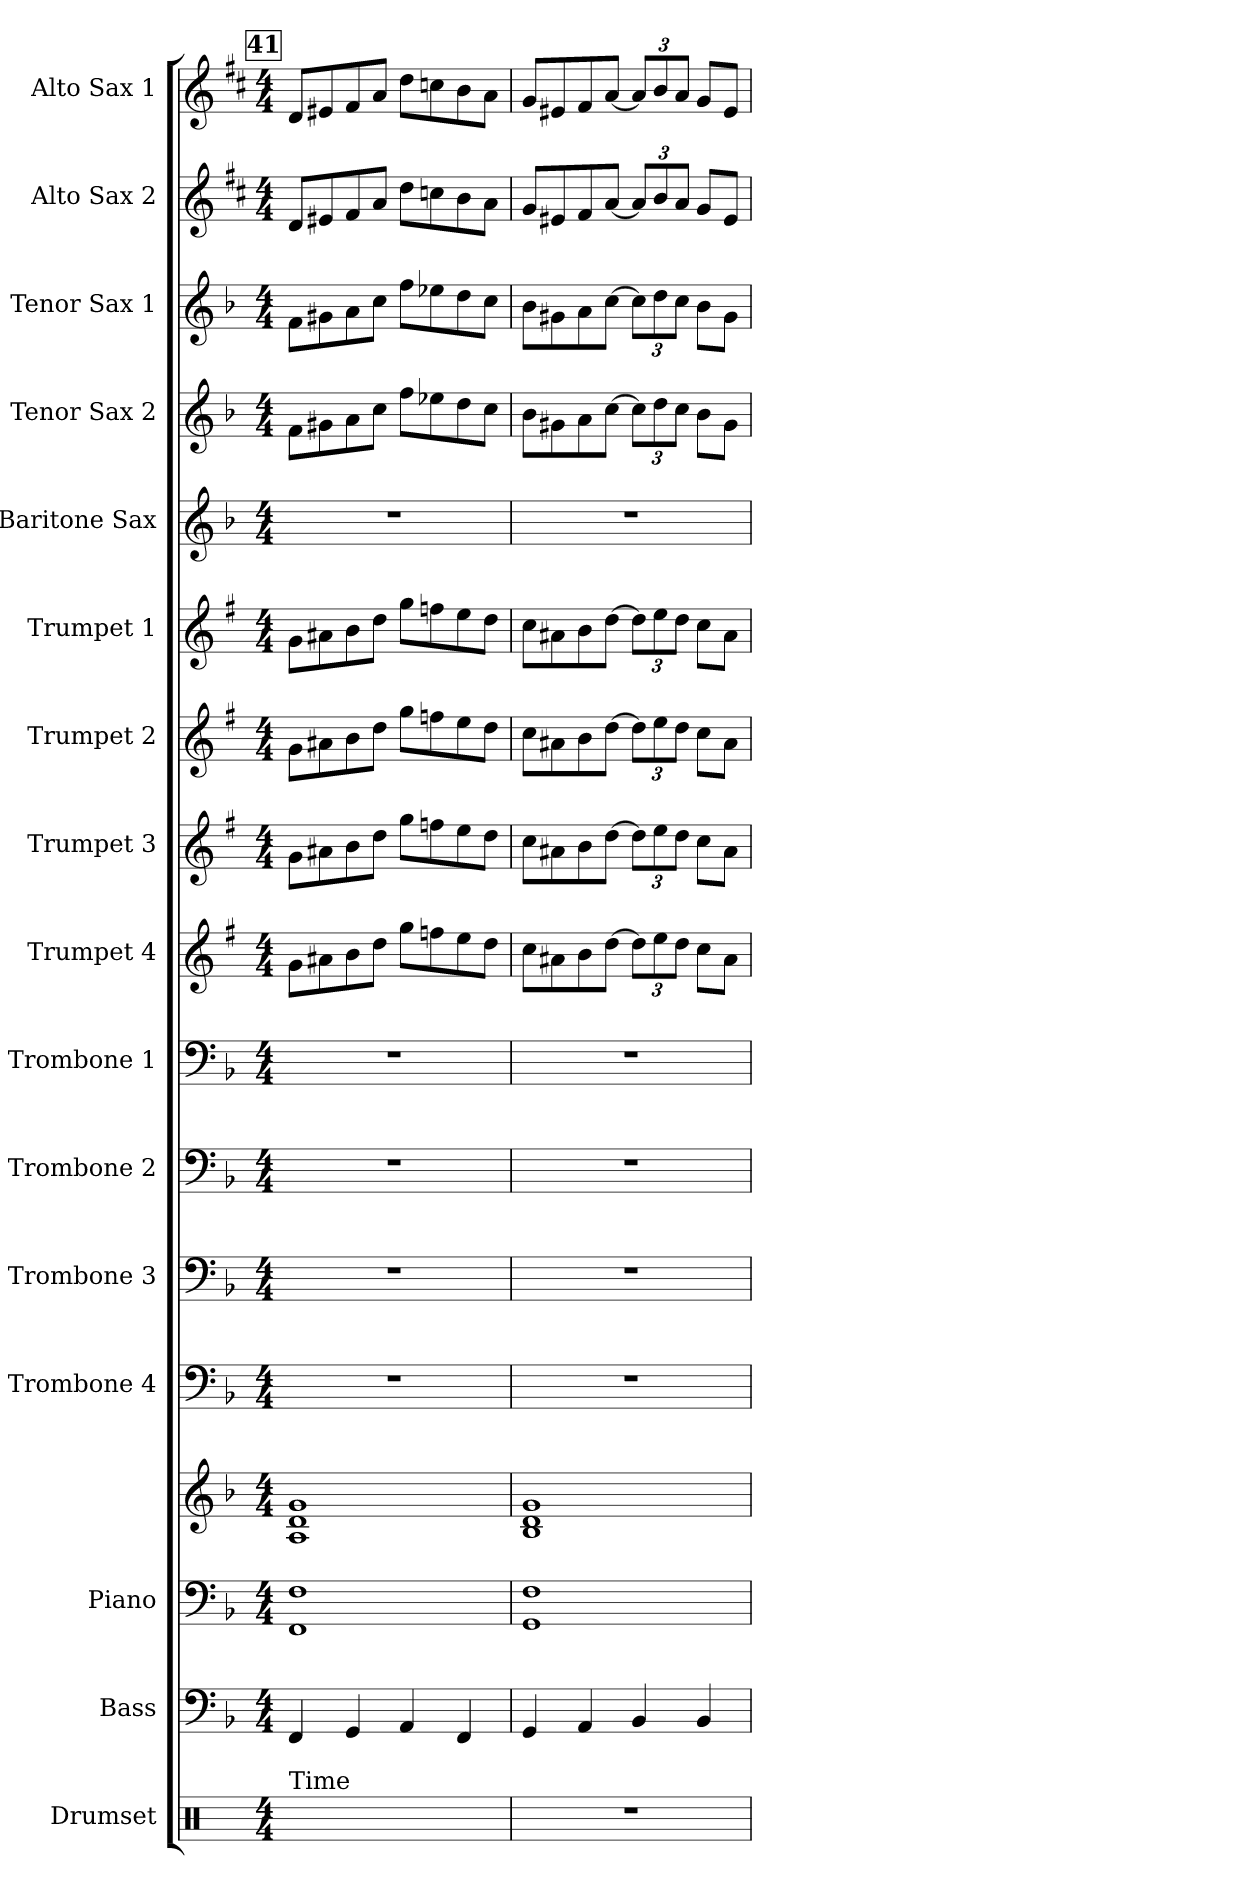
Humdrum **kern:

**kern	**kern	**kern	**kern	**kern	**kern	**kern	**kern	**kern	**kern	**kern	**kern	**kern	**kern	**kern	**kern	**kern
*part16	*part15	*part14	*part14	*part13	*part12	*part11	*part10	*part9	*part8	*part7	*part6	*part5	*part4	*part3	*part2	*part1
*staff17	*staff16	*staff15	*staff14	*staff13	*staff12	*staff11	*staff10	*staff9	*staff8	*staff7	*staff6	*staff5	*staff4	*staff3	*staff2	*staff1
*I"Drumset	*I"Bass	*I"Piano	*	*I"Trombone 4	*I"Trombone 3	*I"Trombone 2	*I"Trombone 1	*I"Trumpet 4	*I"Trumpet 3	*I"Trumpet 2	*I"Trumpet 1	*I"Baritone Sax	*I"Tenor Sax 2	*I"Tenor Sax 1	*I"Alto Sax 2	*I"Alto Sax 1
*I'Drs.	*I'Bass	*I'Piano	*	*I'Tbn. 4	*I'Tbn. 3	*I'Tbn. 2	*I'Tbn. 1	*I'Tpt. 4	*I'Tpt. 3	*I'Tpt. 2	*I'Tpt. 1	*I'Bari	*I'Tenor 2	*I'Tenor 1	*I'Alto 2	*I'Alto 1
*clefX	*clefF4	*clefF4	*clefG2	*clefF4	*clefF4	*clefF4	*clefF4	*clefG2	*clefG2	*clefG2	*clefG2	*clefG2	*clefG2	*clefG2	*clefG2	*clefG2
*	*ITrd7c12	*	*	*	*	*	*	*ITrd1c2	*ITrd1c2	*ITrd1c2	*ITrd1c2	*ITrd12c21	*ITrd8c14	*ITrd8c14	*ITrd5c9	*ITrd5c9
*k[]	*k[b-]	*k[b-]	*k[b-]	*k[b-]	*k[b-]	*k[b-]	*k[b-]	*k[b-]	*k[b-]	*k[b-]	*k[b-]	*k[b-]	*k[b-]	*k[b-]	*k[b-]	*k[b-]
*M4/4	*M4/4	*M4/4	*M4/4	*M4/4	*M4/4	*M4/4	*M4/4	*M4/4	*M4/4	*M4/4	*M4/4	*M4/4	*M4/4	*M4/4	*M4/4	*M4/4
!!LO:REH:place=s1:a:fs=14:t=41
=41	=41	=41	=41	=41	=41	=41	=41	=41	=41	=41	=41	=41	=41	=41	=41	=41
!LO:TX:a:t=Time	!	!	!	!	!	!	!	!	!	!	!	!	!	!	!	!
4R	4FFF/	1FF 1F	1A 1d 1g	1r	1r	1r	1r	8f\L	8f\L	8f\L	8f\L	1r	8F\L	8F\L	8F/L	8F/L
.	.	.	.	.	.	.	.	8g#X\	8g#X\	8g#X\	8g#X\	.	8G#X\	8G#X\	8G#X/	8G#X/
4R	4GGG/	.	.	.	.	.	.	8a\	8a\	8a\	8a\	.	8A\	8A\	8A/	8A/
.	.	.	.	.	.	.	.	8cc\J	8cc\J	8cc\J	8cc\J	.	8c\J	8c\J	8c/J	8c/J
4R	4AAA/	.	.	.	.	.	.	8ff\L	8ff\L	8ff\L	8ff\L	.	8f\L	8f\L	8f\L	8f\L
.	.	.	.	.	.	.	.	8ee-X\	8ee-X\	8ee-X\	8ee-X\	.	8e-X\	8e-X\	8e-X\	8e-X\
4R	4FFF/	.	.	.	.	.	.	8dd\	8dd\	8dd\	8dd\	.	8d\	8d\	8d\	8d\
.	.	.	.	.	.	.	.	8cc\J	8cc\J	8cc\J	8cc\J	.	8c\J	8c\J	8c\J	8c\J
=42	=42	=42	=42	=42	=42	=42	=42	=42	=42	=42	=42	=42	=42	=42	=42	=42
1r	4GGG/	1GG 1F	1B- 1d 1g	1r	1r	1r	1r	8b-\L	8b-\L	8b-\L	8b-\L	1r	8B-\L	8B-\L	8B-/L	8B-/L
.	.	.	.	.	.	.	.	8g#X\	8g#X\	8g#X\	8g#X\	.	8G#X\	8G#X\	8G#X/	8G#X/
.	4AAA/	.	.	.	.	.	.	8a\	8a\	8a\	8a\	.	8A\	8A\	8A/	8A/
.	.	.	.	.	.	.	.	[8cc\J	[8cc\J	[8cc\J	[8cc\J	.	[8c\J	[8c\J	[8c/J	[8c/J
*	*	*	*	*	*	*	*	*Xbrackettup	*Xbrackettup	*Xbrackettup	*Xbrackettup	*	*Xbrackettup	*Xbrackettup	*Xbrackettup	*Xbrackettup
.	4BBB-/	.	.	.	.	.	.	12cc\L]	12cc\L]	12cc\L]	12cc\L]	.	12c\L]	12c\L]	12c/L]	12c/L]
.	.	.	.	.	.	.	.	12dd\	12dd\	12dd\	12dd\	.	12d\	12d\	12d/	12d/
.	.	.	.	.	.	.	.	12cc\J	12cc\J	12cc\J	12cc\J	.	12c\J	12c\J	12c/J	12c/J
.	4BBB-/	.	.	.	.	.	.	8b-\L	8b-\L	8b-\L	8b-\L	.	8B-\L	8B-\L	8B-/L	8B-/L
.	.	.	.	.	.	.	.	8g#\J	8g#\J	8g#\J	8g#\J	.	8G#\J	8G#\J	8G#/J	8G#/J
=	=	=	=	=	=	=	=	=	=	=	=	=	=	=	=	=
*-	*-	*-	*-	*-	*-	*-	*-	*-	*-	*-	*-	*-	*-	*-	*-	*-
